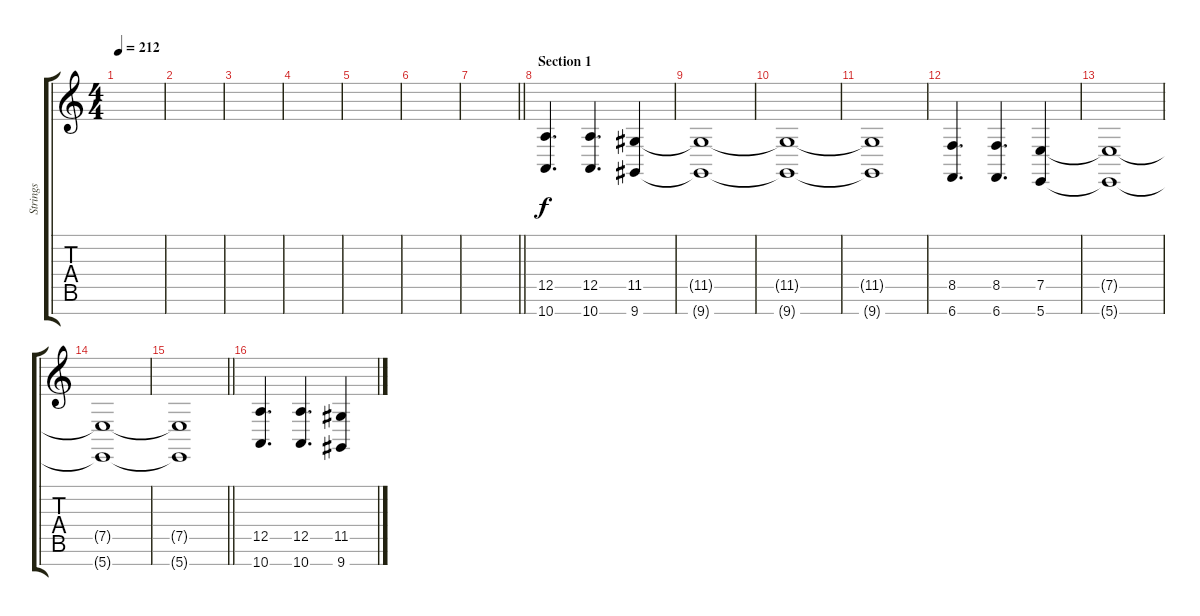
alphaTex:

\track ("Strings" "Strings") {instrument tremolostrings}
\staff {score tabs}
\tuning (E4 B3 G3 D3 A2 E2 B1) {hide}
\ts (4 4)
\tempo 212
\clef g2
\ks c
|
|
|
|
|
|
\barLineRight lightlight
|
\section ("" "Section 1")
(12.5 10.7).4{d} (12.5 10.7).4{d} (11.5 9.7).4 |
(11.5{t} 9.7{t}).1 |
(11.5{t} 9.7{t}).1 |
(11.5{t} 9.7{t}).1 |
(8.5 6.7).4{d} (8.5 6.7).4{d} (7.5 5.7).4 |
(7.5{t} 5.7{t}).1 |
(7.5{t} 5.7{t}).1 |
\barLineRight lightlight
(7.5{t} 5.7{t}).1 |
(12.5 10.7).4{d} (12.5 10.7).4{d} (11.5 9.7).4
